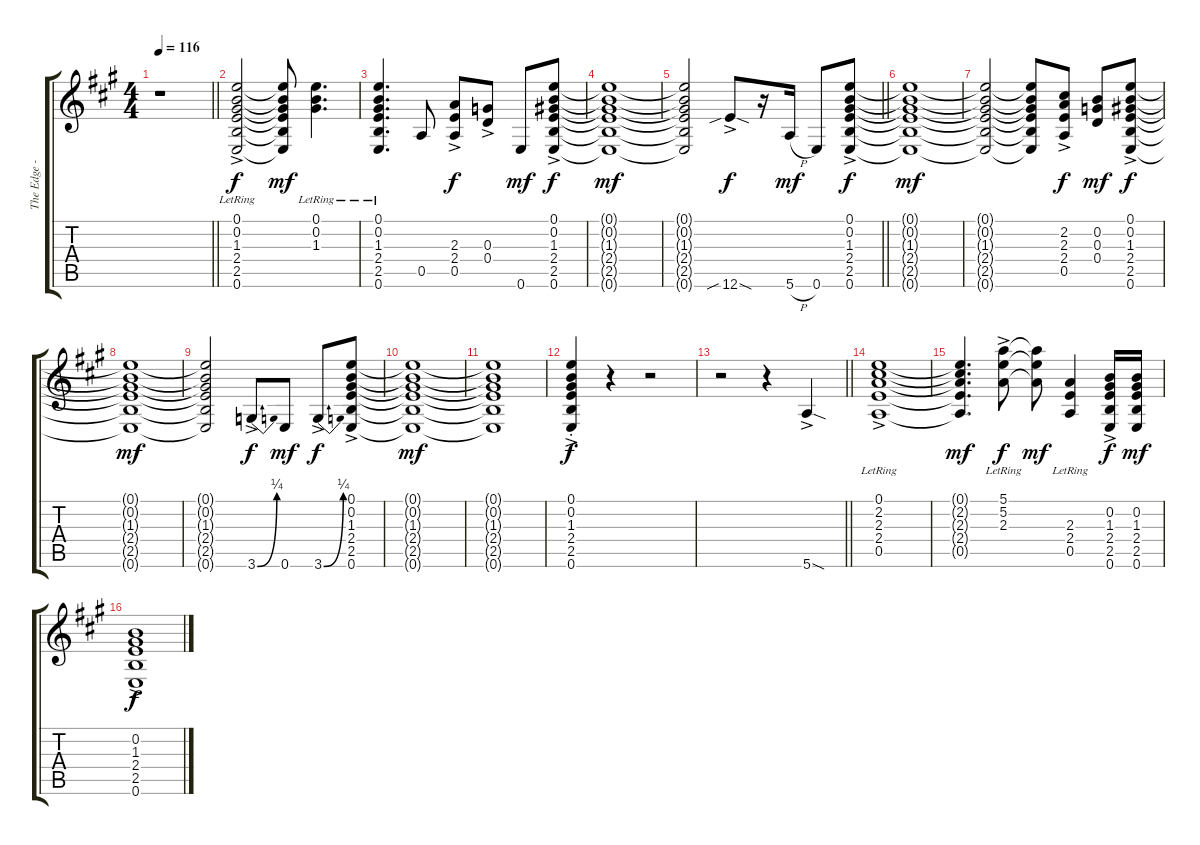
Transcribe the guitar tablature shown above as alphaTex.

\track ("The Edge - Rhythm Guitar" "The Edge -") {instrument overdrivenguitar}
\staff {score tabs}
\tuning (E4 B3 G3 D3 A2 E2) {hide}
\ts (4 4)
\tempo 116
\clef g2
\barLineRight lightlight
\ks a
r.1{dy f instrument overdrivenguitar} |
(0.1{ac lr} 0.2{ac lr} 1.3{ac lr} 2.4{ac lr} 2.5{ac lr} 0.6{ac lr}).2 (0.1{t} 0.2{t} 1.3{t} 2.4{t} 2.5{t} 0.6{t}).8{dy mf} (0.1{lr} 0.2{lr} 1.3{lr}).4{d} |
(0.1{lr} 0.2{lr} 1.3{lr} 2.4{lr} 2.5{lr} 0.6{lr}).4{d} 0.5.8 (2.3{ac} 2.4{ac} 0.5{ac}).8{dy f} (0.3{ac} 0.4{ac}).8 0.6.8{dy mf} (0.1{ac} 0.2{ac} 1.3{ac} 2.4{ac} 2.5{ac} 0.6{ac}).8{dy f} |
(0.1{t} 0.2{t} 1.3{t} 2.4{t} 2.5{t} 0.6{t}).1{dy mf} |
\barLineRight lightlight
(0.1{t} 0.2{t} 1.3{t} 2.4{t} 2.5{t} 0.6{t}).2 12.6{sib sod ac}.8{dy f} r.16 5.6{h}.16{dy mf} 0.6.8 (0.1{ac} 0.2{ac} 1.3{ac} 2.4{ac} 2.5{ac} 0.6{ac}).8{dy f} |
(0.1{t} 0.2{t} 1.3{t} 2.4{t} 2.5{t} 0.6{t}).1{dy mf} |
(0.1{t} 0.2{t} 1.3{t} 2.4{t} 2.5{t} 0.6{t}).2 (0.1{t} 0.2{t} 1.3{t} 2.4{t} 2.5{t} 0.6{t}).8 (2.2{ac} 2.3{ac} 2.4{ac} 0.5{ac}).8{dy f} (0.2 0.3 0.4).8{dy mf} (0.1{ac} 0.2{ac} 1.3{ac} 2.4{ac} 2.5{ac} 0.6{ac}).8{dy f} |
(0.1{t} 0.2{t} 1.3{t} 2.4{t} 2.5{t} 0.6{t}).1{dy mf} |
(0.1{t} 0.2{t} 1.3{t} 2.4{t} 2.5{t} 0.6{t}).2 3.6{be (bend 0 0 60 1) ac}.8{dy f} 0.6.8{dy mf} 3.6{be (bend 0 0 60 1) ac}.8{dy f} (0.1{ac} 0.2{ac} 1.3{ac} 2.4{ac} 2.5{ac} 0.6{ac}).8 |
(0.1{t} 0.2{t} 1.3{t} 2.4{t} 2.5{t} 0.6{t}).1{dy mf} |
(0.1{t} 0.2{t} 1.3{t} 2.4{t} 2.5{t} 0.6{t}).1 |
(0.1{ac st} 0.2{ac st} 1.3{ac st} 2.4{ac st} 2.5{ac st} 0.6{ac st}).4{dy f} r.4 r.2 |
\barLineRight lightlight
r.2 r.4 5.6{sod ac}.4 |
(0.1{ac lr} 2.2{ac lr} 2.3{ac lr} 2.4{ac lr} 0.5{ac lr}).1 |
(0.1{t} 2.2{t} 2.3{t} 2.4{t} 0.5{t}).4{d dy mf} (5.1{ac lr} 5.2{ac lr} 2.3{ac lr}).8{dy f} (5.1{t} 5.2{t} 2.3{t}).8{dy mf} (2.3{lr} 2.4{lr} 0.5{lr}).4 (0.2{ac} 1.3{ac} 2.4{ac} 2.5{ac} 0.6{ac}).16{dy f} (0.2 1.3 2.4 2.5 0.6).16{dy mf} |
(0.2{ac} 1.3{ac} 2.4{ac} 2.5{ac} 0.6{ac}).1{dy f}
